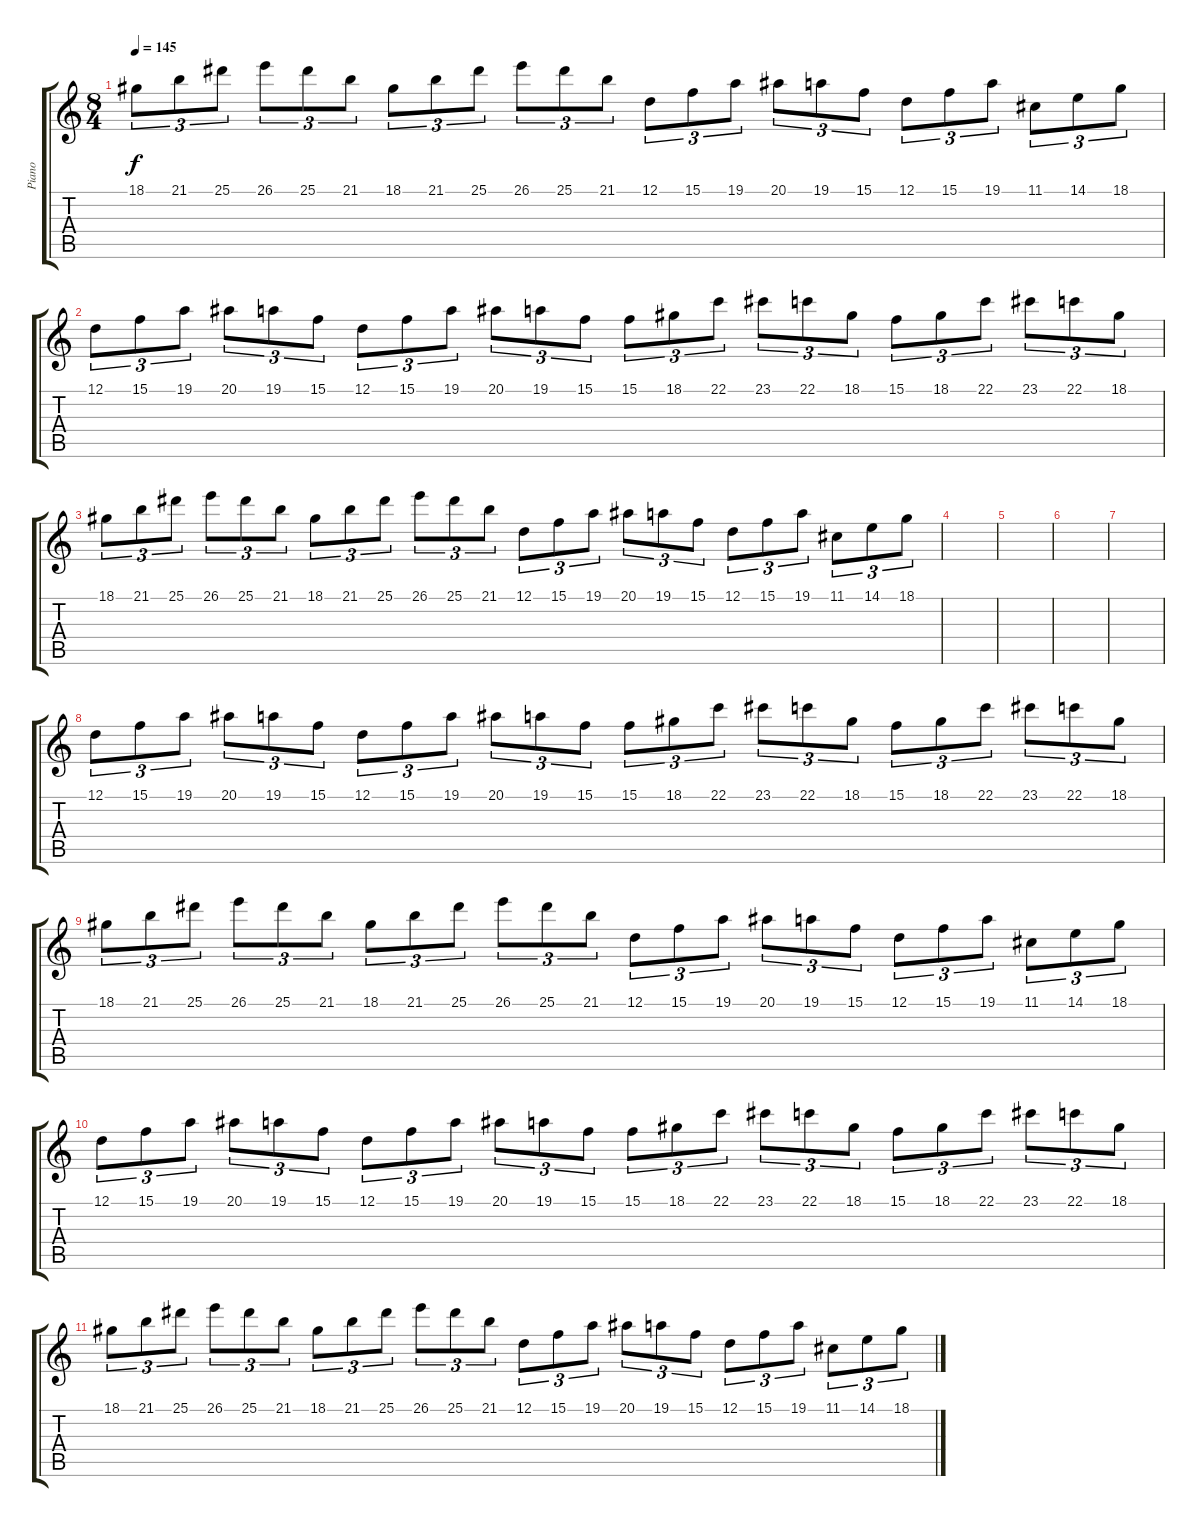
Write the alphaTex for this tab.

\track ("Piano" "Piano") {instrument brightacousticpiano}
\staff {score tabs}
\tuning (D4 A3 F3 C3 G2 D2) {hide}
\ts (8 4)
\tempo 145
\clef g2
\ks c
18.1.8{tu (3 2) dy f} 21.1.8{tu (3 2)} 25.1.8{tu (3 2)} 26.1.8{tu (3 2)} 25.1.8{tu (3 2)} 21.1.8{tu (3 2)} 18.1.8{tu (3 2)} 21.1.8{tu (3 2)} 25.1.8{tu (3 2)} 26.1.8{tu (3 2)} 25.1.8{tu (3 2)} 21.1.8{tu (3 2)} 12.1.8{tu (3 2)} 15.1.8{tu (3 2)} 19.1.8{tu (3 2)} 20.1.8{tu (3 2)} 19.1.8{tu (3 2)} 15.1.8{tu (3 2)} 12.1.8{tu (3 2)} 15.1.8{tu (3 2)} 19.1.8{tu (3 2)} 11.1.8{tu (3 2)} 14.1.8{tu (3 2)} 18.1.8{tu (3 2)} |
12.1.8{tu (3 2)} 15.1.8{tu (3 2)} 19.1.8{tu (3 2)} 20.1.8{tu (3 2)} 19.1.8{tu (3 2)} 15.1.8{tu (3 2)} 12.1.8{tu (3 2)} 15.1.8{tu (3 2)} 19.1.8{tu (3 2)} 20.1.8{tu (3 2)} 19.1.8{tu (3 2)} 15.1.8{tu (3 2)} 15.1.8{tu (3 2)} 18.1.8{tu (3 2)} 22.1.8{tu (3 2)} 23.1.8{tu (3 2)} 22.1.8{tu (3 2)} 18.1.8{tu (3 2)} 15.1.8{tu (3 2)} 18.1.8{tu (3 2)} 22.1.8{tu (3 2)} 23.1.8{tu (3 2)} 22.1.8{tu (3 2)} 18.1.8{tu (3 2)} |
18.1.8{tu (3 2)} 21.1.8{tu (3 2)} 25.1.8{tu (3 2)} 26.1.8{tu (3 2)} 25.1.8{tu (3 2)} 21.1.8{tu (3 2)} 18.1.8{tu (3 2)} 21.1.8{tu (3 2)} 25.1.8{tu (3 2)} 26.1.8{tu (3 2)} 25.1.8{tu (3 2)} 21.1.8{tu (3 2)} 12.1.8{tu (3 2)} 15.1.8{tu (3 2)} 19.1.8{tu (3 2)} 20.1.8{tu (3 2)} 19.1.8{tu (3 2)} 15.1.8{tu (3 2)} 12.1.8{tu (3 2)} 15.1.8{tu (3 2)} 19.1.8{tu (3 2)} 11.1.8{tu (3 2)} 14.1.8{tu (3 2)} 18.1.8{tu (3 2)} |
|
|
|
|
12.1.8{tu (3 2)} 15.1.8{tu (3 2)} 19.1.8{tu (3 2)} 20.1.8{tu (3 2)} 19.1.8{tu (3 2)} 15.1.8{tu (3 2)} 12.1.8{tu (3 2)} 15.1.8{tu (3 2)} 19.1.8{tu (3 2)} 20.1.8{tu (3 2)} 19.1.8{tu (3 2)} 15.1.8{tu (3 2)} 15.1.8{tu (3 2)} 18.1.8{tu (3 2)} 22.1.8{tu (3 2)} 23.1.8{tu (3 2)} 22.1.8{tu (3 2)} 18.1.8{tu (3 2)} 15.1.8{tu (3 2)} 18.1.8{tu (3 2)} 22.1.8{tu (3 2)} 23.1.8{tu (3 2)} 22.1.8{tu (3 2)} 18.1.8{tu (3 2)} |
18.1.8{tu (3 2)} 21.1.8{tu (3 2)} 25.1.8{tu (3 2)} 26.1.8{tu (3 2)} 25.1.8{tu (3 2)} 21.1.8{tu (3 2)} 18.1.8{tu (3 2)} 21.1.8{tu (3 2)} 25.1.8{tu (3 2)} 26.1.8{tu (3 2)} 25.1.8{tu (3 2)} 21.1.8{tu (3 2)} 12.1.8{tu (3 2)} 15.1.8{tu (3 2)} 19.1.8{tu (3 2)} 20.1.8{tu (3 2)} 19.1.8{tu (3 2)} 15.1.8{tu (3 2)} 12.1.8{tu (3 2)} 15.1.8{tu (3 2)} 19.1.8{tu (3 2)} 11.1.8{tu (3 2)} 14.1.8{tu (3 2)} 18.1.8{tu (3 2)} |
12.1.8{tu (3 2)} 15.1.8{tu (3 2)} 19.1.8{tu (3 2)} 20.1.8{tu (3 2)} 19.1.8{tu (3 2)} 15.1.8{tu (3 2)} 12.1.8{tu (3 2)} 15.1.8{tu (3 2)} 19.1.8{tu (3 2)} 20.1.8{tu (3 2)} 19.1.8{tu (3 2)} 15.1.8{tu (3 2)} 15.1.8{tu (3 2)} 18.1.8{tu (3 2)} 22.1.8{tu (3 2)} 23.1.8{tu (3 2)} 22.1.8{tu (3 2)} 18.1.8{tu (3 2)} 15.1.8{tu (3 2)} 18.1.8{tu (3 2)} 22.1.8{tu (3 2)} 23.1.8{tu (3 2)} 22.1.8{tu (3 2)} 18.1.8{tu (3 2)} |
18.1.8{tu (3 2)} 21.1.8{tu (3 2)} 25.1.8{tu (3 2)} 26.1.8{tu (3 2)} 25.1.8{tu (3 2)} 21.1.8{tu (3 2)} 18.1.8{tu (3 2)} 21.1.8{tu (3 2)} 25.1.8{tu (3 2)} 26.1.8{tu (3 2)} 25.1.8{tu (3 2)} 21.1.8{tu (3 2)} 12.1.8{tu (3 2)} 15.1.8{tu (3 2)} 19.1.8{tu (3 2)} 20.1.8{tu (3 2)} 19.1.8{tu (3 2)} 15.1.8{tu (3 2)} 12.1.8{tu (3 2)} 15.1.8{tu (3 2)} 19.1.8{tu (3 2)} 11.1.8{tu (3 2)} 14.1.8{tu (3 2)} 18.1.8{tu (3 2)}
